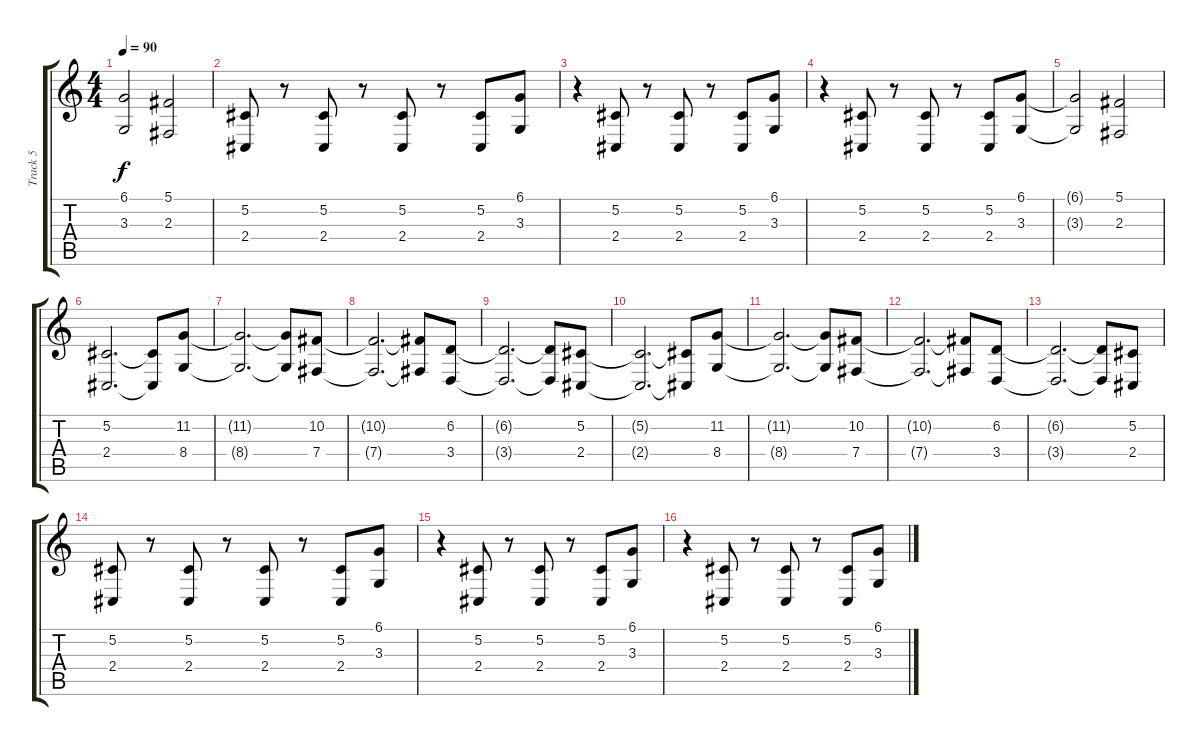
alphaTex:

\track ("Track 5" "Track 5") {instrument stringensemble1}
\staff {score tabs}
\tuning (Db4 Ab3 E3 B2 Gb2 Db2) {hide}
\ts (4 4)
\tempo 90
\clef g2
\ks c
(6.1{t} 3.3{t}).2{dy f} (5.1 2.3).2 |
(5.2 2.4).8 r.8 (5.2 2.4).8 r.8 (5.2 2.4).8 r.8 (5.2 2.4).8 (6.1 3.3).8 |
r.4 (5.2 2.4).8 r.8 (5.2 2.4).8 r.8 (5.2 2.4).8 (6.1 3.3).8 |
r.4 (5.2 2.4).8 r.8 (5.2 2.4).8 r.8 (5.2 2.4).8 (6.1 3.3).8 |
(6.1{t} 3.3{t}).2 (5.1 2.3).2 |
(5.2 2.4).2{d} (5.2{t} 2.4{t}).8 (11.2 8.4).8 |
(11.2{t} 8.4{t}).2{d} (11.2{t} 8.4{t}).8 (10.2 7.4).8 |
(10.2{t} 7.4{t}).2{d} (10.2{t} 7.4{t}).8 (6.2 3.4).8 |
(6.2{t} 3.4{t}).2{d} (6.2{t} 3.4{t}).8 (5.2 2.4).8 |
(5.2{t} 2.4{t}).2{d} (5.2{t} 2.4{t}).8 (11.2 8.4).8 |
(11.2{t} 8.4{t}).2{d} (11.2{t} 8.4{t}).8 (10.2 7.4).8 |
(10.2{t} 7.4{t}).2{d} (10.2{t} 7.4{t}).8 (6.2 3.4).8 |
(6.2{t} 3.4{t}).2{d} (6.2{t} 3.4{t}).8 (5.2 2.4).8 |
(5.2 2.4).8 r.8 (5.2 2.4).8 r.8 (5.2 2.4).8 r.8 (5.2 2.4).8 (6.1 3.3).8 |
r.4 (5.2 2.4).8 r.8 (5.2 2.4).8 r.8 (5.2 2.4).8 (6.1 3.3).8 |
r.4 (5.2 2.4).8 r.8 (5.2 2.4).8 r.8 (5.2 2.4).8 (6.1 3.3).8
